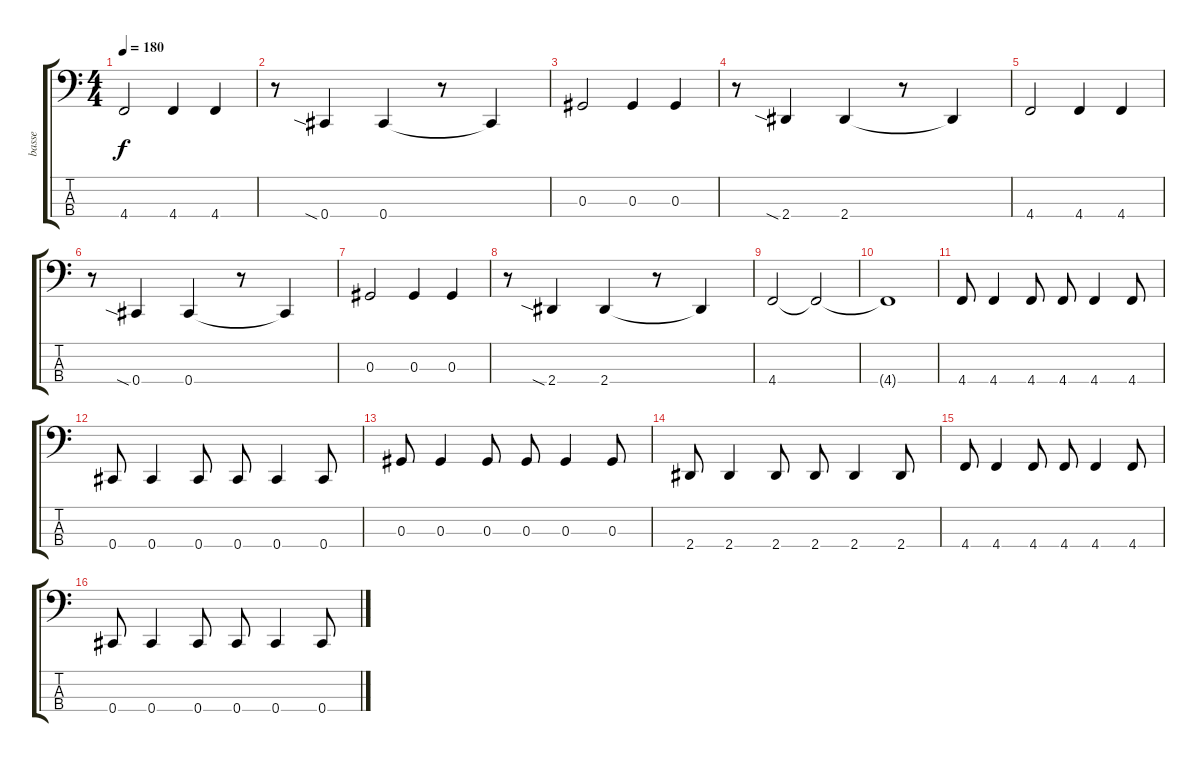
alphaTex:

\track ("basse" "basse") {instrument electricbasspick}
\staff {score tabs}
\tuning (Gb2 Db2 Ab1 Db1) {hide}
\ts (4 4)
\tempo 180
\clef f4
\ks c
4.4.2{dy f} 4.4.4 4.4.4 |
r.8 0.4{sia}.4 0.4.4 r.8 0.4{t}.4 |
0.3.2 0.3.4 0.3.4 |
r.8 2.4{sia}.4 2.4.4 r.8 2.4{t}.4 |
4.4.2 4.4.4 4.4.4 |
r.8 0.4{sia}.4 0.4.4 r.8 0.4{t}.4 |
0.3.2 0.3.4 0.3.4 |
r.8 2.4{sia}.4 2.4.4 r.8 2.4{t}.4 |
4.4.2 4.4{t}.2 |
4.4{t}.1 |
4.4.8 4.4.4 4.4.8 4.4.8 4.4.4 4.4.8 |
0.4.8 0.4.4 0.4.8 0.4.8 0.4.4 0.4.8 |
0.3.8 0.3.4 0.3.8 0.3.8 0.3.4 0.3.8 |
2.4.8 2.4.4 2.4.8 2.4.8 2.4.4 2.4.8 |
4.4.8 4.4.4 4.4.8 4.4.8 4.4.4 4.4.8 |
0.4.8 0.4.4 0.4.8 0.4.8 0.4.4 0.4.8
